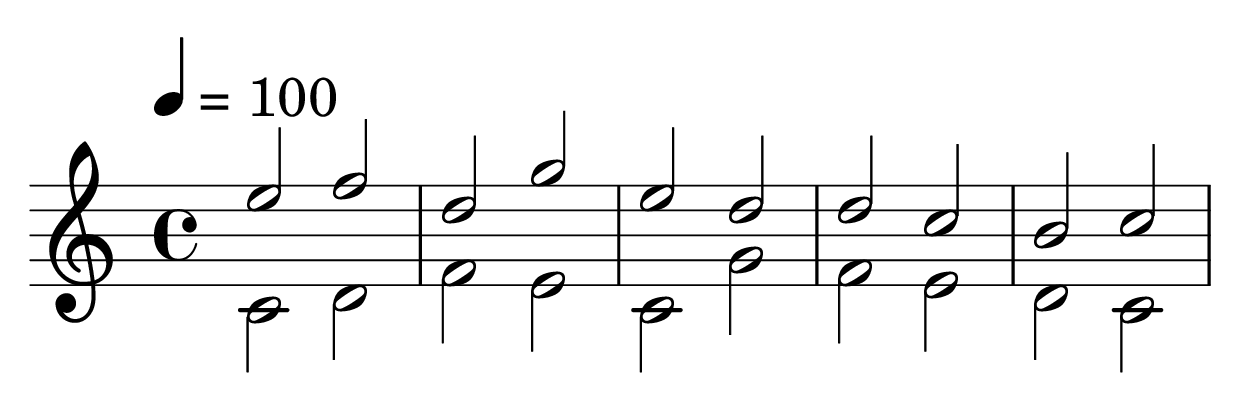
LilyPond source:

\version "2.22.2"

\include "page.ly"

global = {
  \time   4/4
  \tempo  4 = 100
}

% See `https://www.youtube.com/watch?v=b5PoTBOj7Xc`.

\parallelMusic voiceUpper, voiceLower {
  e2    f     |
  c,2   d     |   % cantus firmus

  d2    g     |
  f2    e     |   % cantus firmus

  e2    d     |
  c2    g'    |   % cantus firmus

  d2    c     |
  f2    e     |   % cantus firmus

  b2    c     |
  d2    c     |   % cantus firmus
}

\score {
  \new Staff \with { midiInstrument = "trombone" } {
    \global
    \clef treble
    \relative c''
    << \voiceUpper \\ \voiceLower >>
  }
  \layout { }
  \midi { }
}
